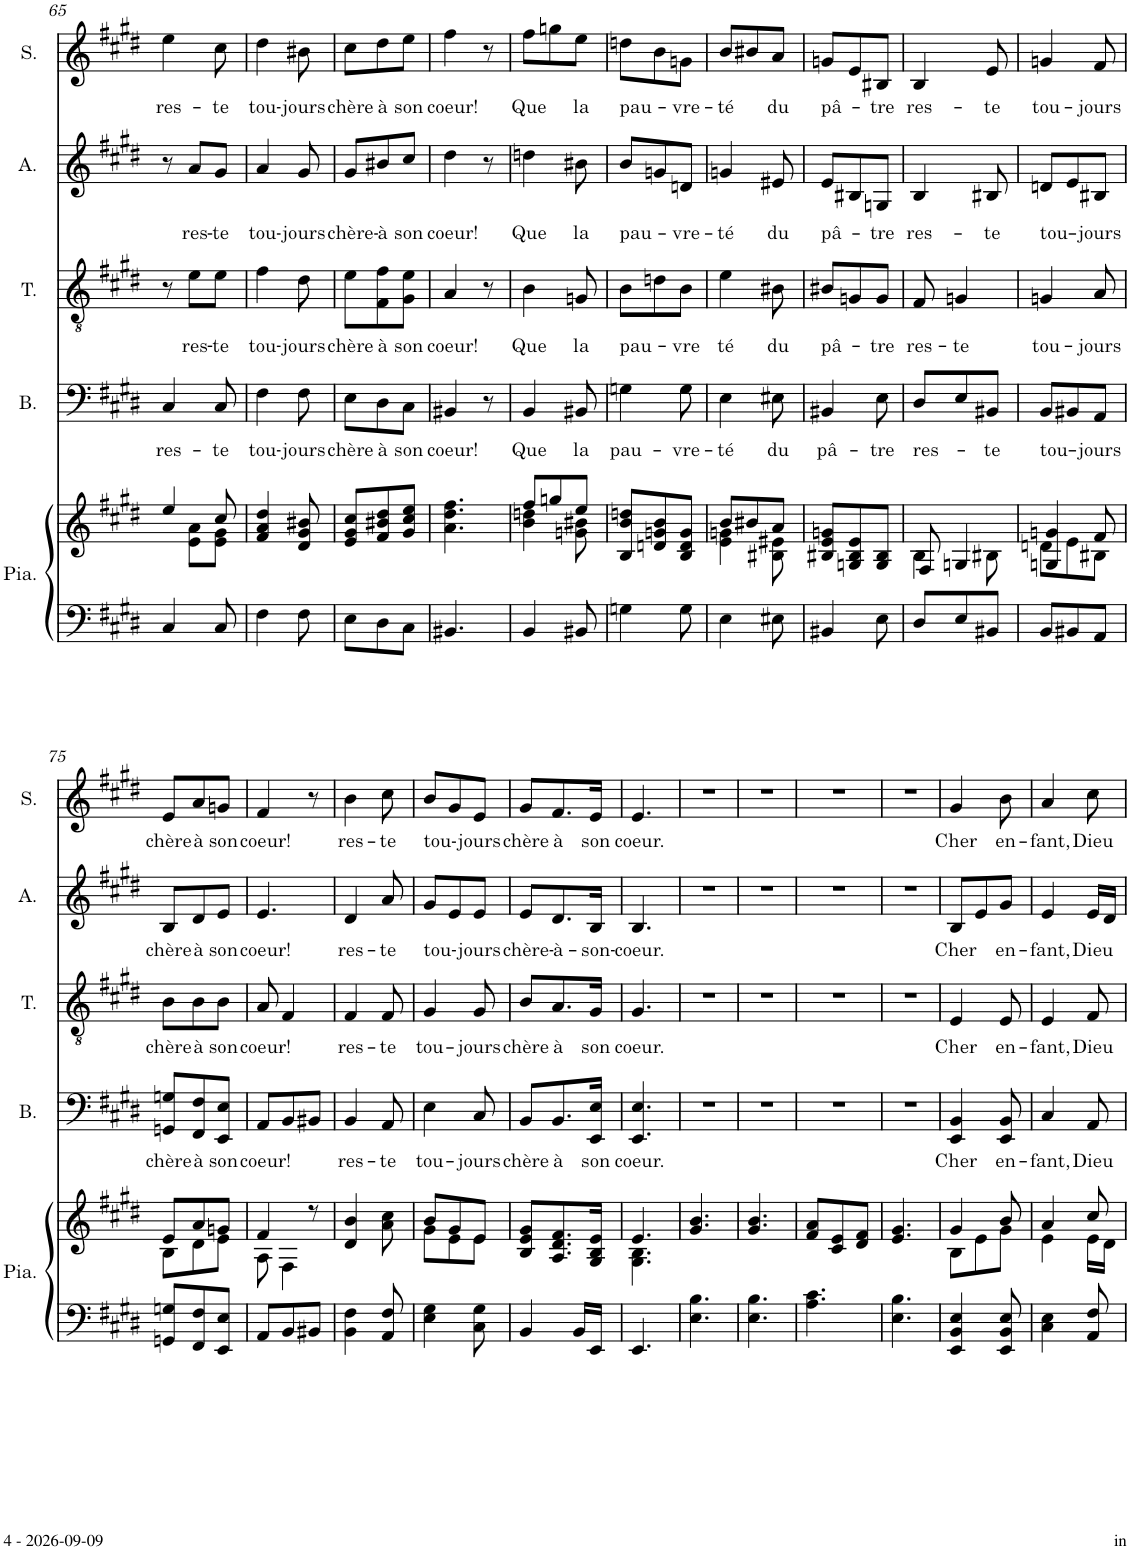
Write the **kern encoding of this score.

**kern	**kern	**kern	**text	**kern	**text	**kern	**text	**kern	**text
*part5	*part5	*part4	*part4	*part3	*part3	*part2	*part2	*part1	*part1
*staff6	*staff5	*staff4	*staff4	*staff3	*staff3	*staff2	*staff2	*staff1	*staff1
*I"Piano	*	*I"Bass	*	*I"Ténor	*	*I"Alto	*	*I"Soprano	*
*I'Pia.	*	*I'B.	*	*I'T.	*	*I'A.	*	*I'S.	*
!!LO:PB:g=z
*clefF4	*clefG2	*clefF4	*	*clefGv2	*	*clefG2	*	*clefG2	*
*k[f#c#g#d#]	*k[f#c#g#d#]	*k[f#c#g#d#]	*	*k[f#c#g#d#]	*	*k[f#c#g#d#]	*	*k[f#c#g#d#]	*
*M3/8	*M3/8	*M3/8	*	*M3/8	*	*M3/8	*	*M3/8	*
=65	=65	=65	=65	=65	=65	=65	=65	=65	=65
*	*^	*	*	*	*	*	*	*	*
!	!	!	!	!LO:LY:b	!	!	!	!	!	!LO:LY:b
4C#/	4ee/	8ryy	4C#/	res-	8r	.	8r	.	4ee\	res-
!	!	!	!	!	!	!LO:LY:b	!	!LO:LY:b	!	!
.	.	8e\ 8a\L	.	.	8e\L	res-	8a/L	res-	.	.
!	!	!	!	!LO:LY:b	!	!LO:LY:b	!	!LO:LY:b	!	!LO:LY:b
8C#/	8cc#/	8e\ 8g#\J	8C#/	-te	8e\J	-te	8g#/J	-te	8cc#\	-te
=66	=66	=66	=66	=66	=66	=66	=66	=66	=66	=66
!	!	!	!	!LO:LY:b	!	!LO:LY:b	!	!LO:LY:b	!	!LO:LY:b
*	*v	*v	*	*	*	*	*	*	*	*
4F#\	4f#/ 4a/ 4dd#/	4F#\	tou-	4f#\	tou-	4a/	tou-	4dd#\	tou-
!	!	!	!LO:LY:b	!	!LO:LY:b	!	!LO:LY:b	!	!LO:LY:b
8F#\	8d#/ 8g#/ 8b#X/	8F#\	-jours	8d#\	-jours	8g#/	-jours	8b#X\	-jours
=67	=67	=67	=67	=67	=67	=67	=67	=67	=67
!	!	!	!LO:LY:b	!	!LO:LY:b	!	!LO:LY:b	!	!LO:LY:b
8E\L	8e/ 8g#/ 8cc#/L	8E\L	chère	8e\L	chère	8g#/L	chère-	8cc#\L	chère
!	!	!	!LO:LY:b	!	!LO:LY:b	!	!LO:LY:b	!	!LO:LY:b
8D#\	8f#/ 8b#X/ 8dd#/	8D#\	à	8F#\ 8f#\	à	8b#X/	-à	8dd#\	à
!	!	!	!LO:LY:b	!	!LO:LY:b	!	!LO:LY:b	!	!LO:LY:b
8C#\J	8g#/ 8cc#/ 8ee/J	8C#\J	son	8G#\ 8e\J	son	8cc#/J	son	8ee\J	son
=68	=68	=68	=68	=68	=68	=68	=68	=68	=68
!	!	!	!LO:LY:b	!	!LO:LY:b	!	!LO:LY:b	!	!LO:LY:b
4.BB#X/	4.a\ 4.dd#\ 4.ff#\	4BB#X/	coeur!	4A/	coeur!	4dd#\	coeur!	4ff#\	coeur!
.	.	8r	.	8r	.	8r	.	8r	.
=69	=69	=69	=69	=69	=69	=69	=69	=69	=69
*	*^	*	*	*	*	*	*	*	*
!	!	!	!	!LO:LY:b	!	!LO:LY:b	!	!LO:LY:b	!	!LO:LY:b
4BB/	8ff#/L	4b\ 4ddn\	4BB/	Que	4B\	Que	4ddn\	Que	8ff#\L	Que
.	8ggn/	.	.	.	.	.	.	.	8ggn\	.
!	!	!	!	!LO:LY:b	!	!LO:LY:b	!	!LO:LY:b	!	!LO:LY:b
8BB#X/	8ee/J	8gn\ 8b#X\	8BB#X/	la	8Gn/	la	8b#X\	la	8ee\J	la
=70	=70	=70	=70	=70	=70	=70	=70	=70	=70	=70
!	!	!	!	!LO:LY:b	!	!LO:LY:b	!	!LO:LY:b	!	!LO:LY:b
*	*v	*v	*	*	*	*	*	*	*	*
4Gn\	8B/ 8b/ 8ddn/L	4Gn\	pau-	8B\L	pau-	8b/L	pau-	8ddn\L	pau-
.	8dn/ 8gn/ 8b/	.	.	8dn\	.	8gn/	.	8b\	.
!	!	!	!LO:LY:b	!	!LO:LY:b	!	!LO:LY:b	!	!LO:LY:b
8G\	8B/ 8d/ 8g/J	8G\	-vre-	8B\J	-vre	8dn/J	-vre-	8gn\J	-vre-
=71	=71	=71	=71	=71	=71	=71	=71	=71	=71
*	*^	*	*	*	*	*	*	*	*
!	!	!	!	!LO:LY:b	!	!LO:LY:b	!	!LO:LY:b	!	!LO:LY:b
4E\	8b/L	4e\ 4gn\	4E\	-té	4e\	té	4gn/	-té	8b/L	-té
.	8b#X/	.	.	.	.	.	.	.	8b#X/	.
!	!	!	!	!LO:LY:b	!	!LO:LY:b	!	!LO:LY:b	!	!LO:LY:b
8E#X\	8a/J	8B#X\ 8e#X\	8E#X\	du	8B#X\	du	8e#X/	du	8a/J	du
=72	=72	=72	=72	=72	=72	=72	=72	=72	=72	=72
!	!	!	!	!LO:LY:b	!	!LO:LY:b	!	!LO:LY:b	!	!LO:LY:b
*	*v	*v	*	*	*	*	*	*	*	*
4BB#X/	8B#X/ 8e/ 8gn/L	4BB#X/	pâ-	8B#X/L	pâ-	8e/L	pâ-	8gn/L	pâ-
.	8Gn/ 8B#/ 8e/	.	.	8Gn/	.	8B#X/	.	8e/	.
!	!	!	!LO:LY:b	!	!LO:LY:b	!	!LO:LY:b	!	!LO:LY:b
8E\	8G/ 8B#/J	8E\	-tre	8G/J	-tre	8Gn/J	-tre	8B#X/J	-tre
=73	=73	=73	=73	=73	=73	=73	=73	=73	=73
*	*^	*	*	*	*	*	*	*	*
!	!	!	!	!LO:LY:b	!	!LO:LY:b	!	!LO:LY:b	!	!LO:LY:b
8D#/L	8F#/	4B\	8D#/L	res-	8F#/	res-	4B/	res-	4B/	res-
!	!	!	!	!	!	!LO:LY:b	!	!	!	!
8E/	4Gn/	.	8E/	.	4Gn/	-te	.	.	.	.
!	!	!	!	!LO:LY:b	!	!	!	!LO:LY:b	!	!LO:LY:b
8BB#X/J	.	8B#X\	8BB#X/J	-te	.	.	8B#X/	-te	8e/	-te
=74	=74	=74	=74	=74	=74	=74	=74	=74	=74	=74
!	!	!	!	!LO:LY:b	!	!LO:LY:b	!	!LO:LY:b	!	!LO:LY:b
8BB/L	4Gn/ 4gn/	8dn\L	8BB/L	tou-	4Gn/	tou-	8dn/L	tou-	4gn/	tou-
8BB#X/	.	8e\	8BB#X/	.	.	.	8e/	.	.	.
!	!	!	!	!LO:LY:b	!	!LO:LY:b	!	!LO:LY:b	!	!LO:LY:b
8AA/J	8f#/	8B#X\J	8AA/J	-jours	8A/	-jours	8B#X/J	-jours	8f#/	-jours
!!LO:LB:g=z
=75	=75	=75	=75	=75	=75	=75	=75	=75	=75	=75
!	!	!	!	!LO:LY:b	!	!LO:LY:b	!	!LO:LY:b	!	!LO:LY:b
8GGn/ 8Gn/L	8e/L	8B\L	8GGn/ 8Gn/L	chère	8B\L	chère	8B/L	chère	8e/L	chère
!	!	!	!	!LO:LY:b	!	!LO:LY:b	!	!LO:LY:b	!	!LO:LY:b
8FF#/ 8F#/	8a/	8d#\	8FF#/ 8F#/	à	8B\	à	8d#/	à	8a/	à
!	!	!	!	!LO:LY:b	!	!LO:LY:b	!	!LO:LY:b	!	!LO:LY:b
8EE/ 8E/J	8gn/J	8e\J	8EE/ 8E/J	son	8B\J	son	8e/J	son	8gn/J	son
=76	=76	=76	=76	=76	=76	=76	=76	=76	=76	=76
!	!	!	!	!LO:LY:b	!	!LO:LY:b	!	!LO:LY:b	!	!LO:LY:b
8AA/L	4f#/	8A\	8AA/L	coeur!	8A/	coeur!	4.e/	coeur!	4f#/	coeur!
8BB/	.	4F#\	8BB/	.	4F#/	.	.	.	.	.
8BB#X/J	8r	.	8BB#X/J	.	.	.	.	.	8r	.
*	*v	*v	*	*	*	*	*	*	*	*
=77	=77	=77	=77	=77	=77	=77	=77	=77	=77
!	!	!	!LO:LY:b	!	!LO:LY:b	!	!LO:LY:b	!	!LO:LY:b
4BB\ 4F#\	4d#/ 4b/	4BB/	res-	4F#/	res-	4d#/	res-	4b\	res-
!	!	!	!LO:LY:b	!	!LO:LY:b	!	!LO:LY:b	!	!LO:LY:b
8AA/ 8F#/	8a\ 8cc#\	8AA/	-te	8F#/	-te	8a/	-te	8cc#\	-te
=78	=78	=78	=78	=78	=78	=78	=78	=78	=78
*	*^	*	*	*	*	*	*	*	*
!	!	!	!	!LO:LY:b	!	!LO:LY:b	!	!LO:LY:b	!	!LO:LY:b
4E\ 4G#\	8b/L	8g#\L	4E\	tou-	4G#/	tou-	8g#/L	tou-	8b/L	tou-
.	8g#/	8e\	.	.	.	.	8e/	.	8g#/	.
!	!	!	!	!LO:LY:b	!	!LO:LY:b	!	!LO:LY:b	!	!LO:LY:b
8C#\ 8G#\	8e/J	8e\J	8C#/	-jours	8G#/	-jours	8e/J	-jours	8e/J	-jours
=79	=79	=79	=79	=79	=79	=79	=79	=79	=79	=79
!	!	!	!	!LO:LY:b	!	!LO:LY:b	!	!LO:LY:b	!	!LO:LY:b
*	*v	*v	*	*	*	*	*	*	*	*
4BB/	8B/ 8e/ 8g#/L	8BB/L	chère	8B/L	chère	8e/L	chère-	8g#/L	chère
!	!	!	!LO:LY:b	!	!LO:LY:b	!	!LO:LY:b	!	!LO:LY:b
.	8.A/ 8.d#/ 8.f#/	8.BB/	à	8.A/	à	8.d#/	-à-	8.f#/	à
16BB/LL	.	.	.	.	.	.	.	.	.
!	!	!	!LO:LY:b	!	!LO:LY:b	!	!LO:LY:b	!	!LO:LY:b
16EE/JJ	16G#/ 16B/ 16e/Jk	16EE/ 16E/Jk	son	16G#/Jk	son	16B/Jk	-son-	16e/Jk	son
=80	=80	=80	=80	=80	=80	=80	=80	=80	=80
*	*^	*	*	*	*	*	*	*	*
!	!	!	!	!LO:LY:b	!	!LO:LY:b	!	!LO:LY:b	!	!LO:LY:b
4.EE/	4.e/	4.G#\ 4.B\	4.EE/ 4.E/	coeur.	4.G#/	coeur.	4.B/	-coeur.	4.e/	coeur.
*	*v	*v	*	*	*	*	*	*	*	*
=81	=81	=81	=81	=81	=81	=81	=81	=81	=81
4.E\ 4.B\	4.g#/ 4.b/	4.r	.	4.r	.	4.r	.	4.r	.
=82	=82	=82	=82	=82	=82	=82	=82	=82	=82
4.E\ 4.B\	4.g#/ 4.b/	4.r	.	4.r	.	4.r	.	4.r	.
=83	=83	=83	=83	=83	=83	=83	=83	=83	=83
4.A\ 4.c#\	8f#/ 8a/L	4.r	.	4.r	.	4.r	.	4.r	.
.	8c#/ 8e/	.	.	.	.	.	.	.	.
.	8d#/ 8f#/J	.	.	.	.	.	.	.	.
=84	=84	=84	=84	=84	=84	=84	=84	=84	=84
4.E\ 4.B\	4.e/ 4.g#/	4.r	.	4.r	.	4.r	.	4.r	.
=85	=85	=85	=85	=85	=85	=85	=85	=85	=85
*	*^	*	*	*	*	*	*	*	*
!	!	!	!	!LO:LY:b	!	!LO:LY:b	!	!LO:LY:b	!	!LO:LY:b
4EE/ 4BB/ 4E/	4g#/	8B\L	4EE/ 4BB/	Cher	4E/	Cher	8B/L	Cher	4g#/	Cher
.	.	8e\	.	.	.	.	8e/	.	.	.
!	!	!	!	!LO:LY:b	!	!LO:LY:b	!	!LO:LY:b	!	!LO:LY:b
8EE/ 8BB/ 8E/	8b/	8g#\J	8EE/ 8BB/	en-	8E/	en-	8g#/J	en-	8b\	en-
=86	=86	=86	=86	=86	=86	=86	=86	=86	=86	=86
!	!	!	!	!LO:LY:b	!	!LO:LY:b	!	!LO:LY:b	!	!LO:LY:b
4C#\ 4E\	4a/	4e\	4C#/	-fant,	4E/	-fant,	4e/	-fant,	4a/	-fant,
!	!	!	!	!LO:LY:b	!	!LO:LY:b	!	!LO:LY:b	!	!LO:LY:b
8AA/ 8F#/	8cc#/	16e\LL	8AA/	Dieu	8F#/	Dieu	16e/LL	Dieu	8cc#\	Dieu
.	.	16d#\JJ	.	.	.	.	16d#/JJ	.	.	.
*	*v	*v	*	*	*	*	*	*	*	*
=	=	=	=	=	=	=	=	=	=
*-	*-	*-	*-	*-	*-	*-	*-	*-	*-
